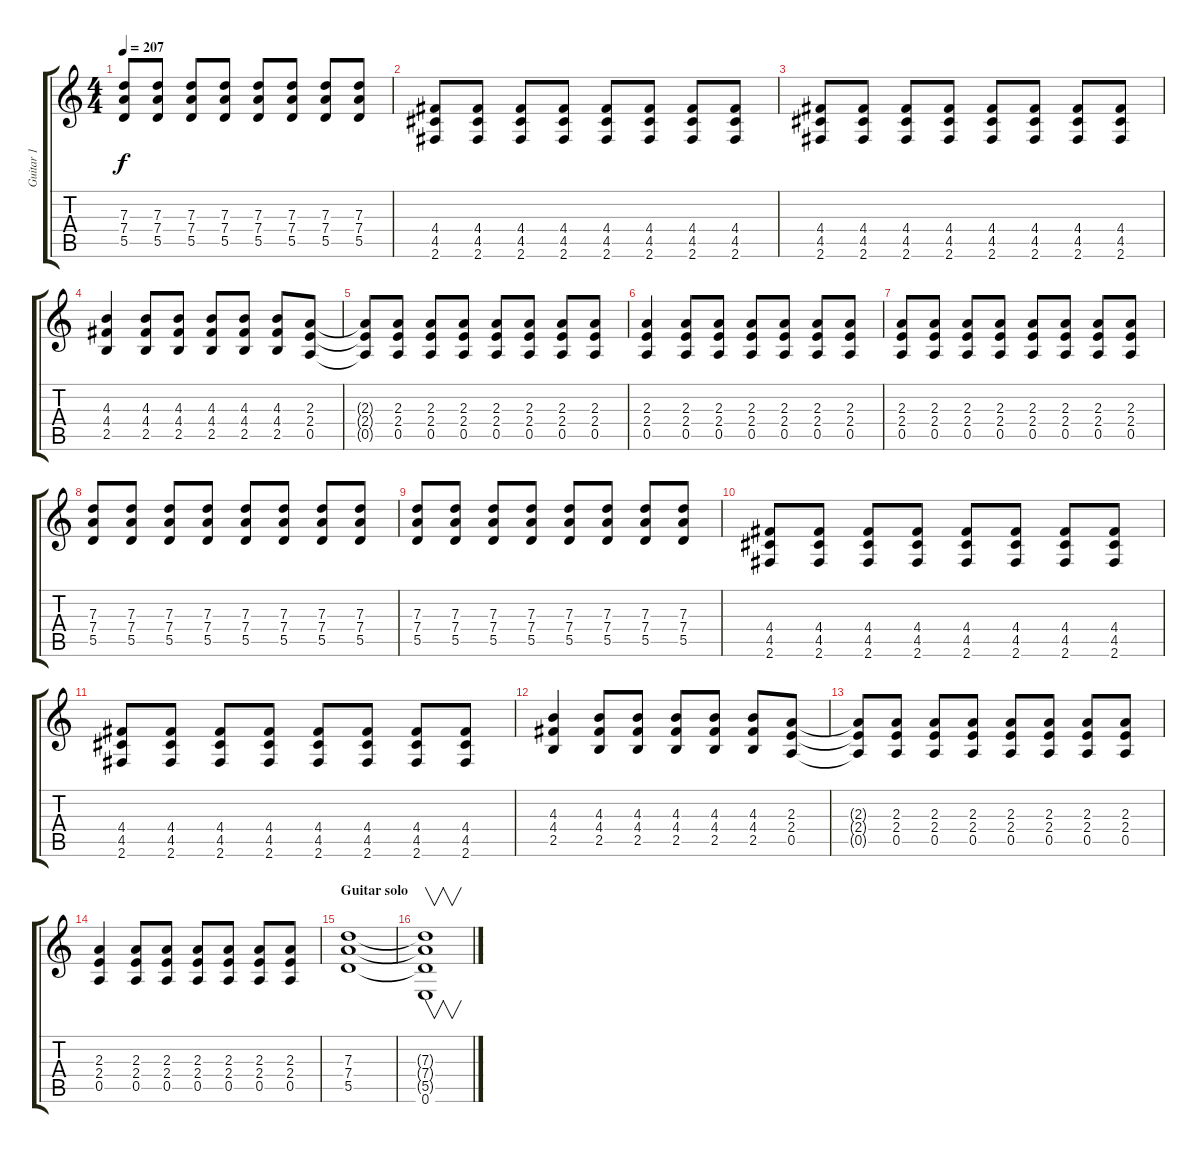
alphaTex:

\track ("Guitar 1" "Guitar 1") {instrument distortionguitar}
\staff {score tabs}
\tuning (E4 B3 G3 D3 A2 E2) {hide}
\ts (4 4)
\tempo 207
\clef g2
\ks c
(7.3 7.4 5.5).8{dy f} (7.3 7.4 5.5).8 (7.3 7.4 5.5).8 (7.3 7.4 5.5).8 (7.3 7.4 5.5).8 (7.3 7.4 5.5).8 (7.3 7.4 5.5).8 (7.3 7.4 5.5).8 |
(4.4 4.5 2.6).8 (4.4 4.5 2.6).8 (4.4 4.5 2.6).8 (4.4 4.5 2.6).8 (4.4 4.5 2.6).8 (4.4 4.5 2.6).8 (4.4 4.5 2.6).8 (4.4 4.5 2.6).8 |
(4.4 4.5 2.6).8 (4.4 4.5 2.6).8 (4.4 4.5 2.6).8 (4.4 4.5 2.6).8 (4.4 4.5 2.6).8 (4.4 4.5 2.6).8 (4.4 4.5 2.6).8 (4.4 4.5 2.6).8 |
(4.3 4.4 2.5).4 (4.3 4.4 2.5).8 (4.3 4.4 2.5).8 (4.3 4.4 2.5).8 (4.3 4.4 2.5).8 (4.3 4.4 2.5).8 (2.3 2.4 0.5).8 |
(2.3{t} 2.4{t} 0.5{t}).8 (2.3 2.4 0.5).8 (2.3 2.4 0.5).8 (2.3 2.4 0.5).8 (2.3 2.4 0.5).8 (2.3 2.4 0.5).8 (2.3 2.4 0.5).8 (2.3 2.4 0.5).8 |
(2.3 2.4 0.5).4 (2.3 2.4 0.5).8 (2.3 2.4 0.5).8 (2.3 2.4 0.5).8 (2.3 2.4 0.5).8 (2.3 2.4 0.5).8 (2.3 2.4 0.5).8 |
(2.3 2.4 0.5).8 (2.3 2.4 0.5).8 (2.3 2.4 0.5).8 (2.3 2.4 0.5).8 (2.3 2.4 0.5).8 (2.3 2.4 0.5).8 (2.3 2.4 0.5).8 (2.3 2.4 0.5).8 |
(7.3 7.4 5.5).8 (7.3 7.4 5.5).8 (7.3 7.4 5.5).8 (7.3 7.4 5.5).8 (7.3 7.4 5.5).8 (7.3 7.4 5.5).8 (7.3 7.4 5.5).8 (7.3 7.4 5.5).8 |
(7.3 7.4 5.5).8 (7.3 7.4 5.5).8 (7.3 7.4 5.5).8 (7.3 7.4 5.5).8 (7.3 7.4 5.5).8 (7.3 7.4 5.5).8 (7.3 7.4 5.5).8 (7.3 7.4 5.5).8 |
(4.4 4.5 2.6).8 (4.4 4.5 2.6).8 (4.4 4.5 2.6).8 (4.4 4.5 2.6).8 (4.4 4.5 2.6).8 (4.4 4.5 2.6).8 (4.4 4.5 2.6).8 (4.4 4.5 2.6).8 |
(4.4 4.5 2.6).8 (4.4 4.5 2.6).8 (4.4 4.5 2.6).8 (4.4 4.5 2.6).8 (4.4 4.5 2.6).8 (4.4 4.5 2.6).8 (4.4 4.5 2.6).8 (4.4 4.5 2.6).8 |
(4.3 4.4 2.5).4 (4.3 4.4 2.5).8 (4.3 4.4 2.5).8 (4.3 4.4 2.5).8 (4.3 4.4 2.5).8 (4.3 4.4 2.5).8 (2.3 2.4 0.5).8 |
(2.3{t} 2.4{t} 0.5{t}).8 (2.3 2.4 0.5).8 (2.3 2.4 0.5).8 (2.3 2.4 0.5).8 (2.3 2.4 0.5).8 (2.3 2.4 0.5).8 (2.3 2.4 0.5).8 (2.3 2.4 0.5).8 |
(2.3 2.4 0.5).4 (2.3 2.4 0.5).8 (2.3 2.4 0.5).8 (2.3 2.4 0.5).8 (2.3 2.4 0.5).8 (2.3 2.4 0.5).8 (2.3 2.4 0.5).8 |
\section ("" "Guitar solo")
(7.3 7.4 5.5).1 |
(7.3{t} 7.4{t} 5.5{t} 0.6).1{v}
